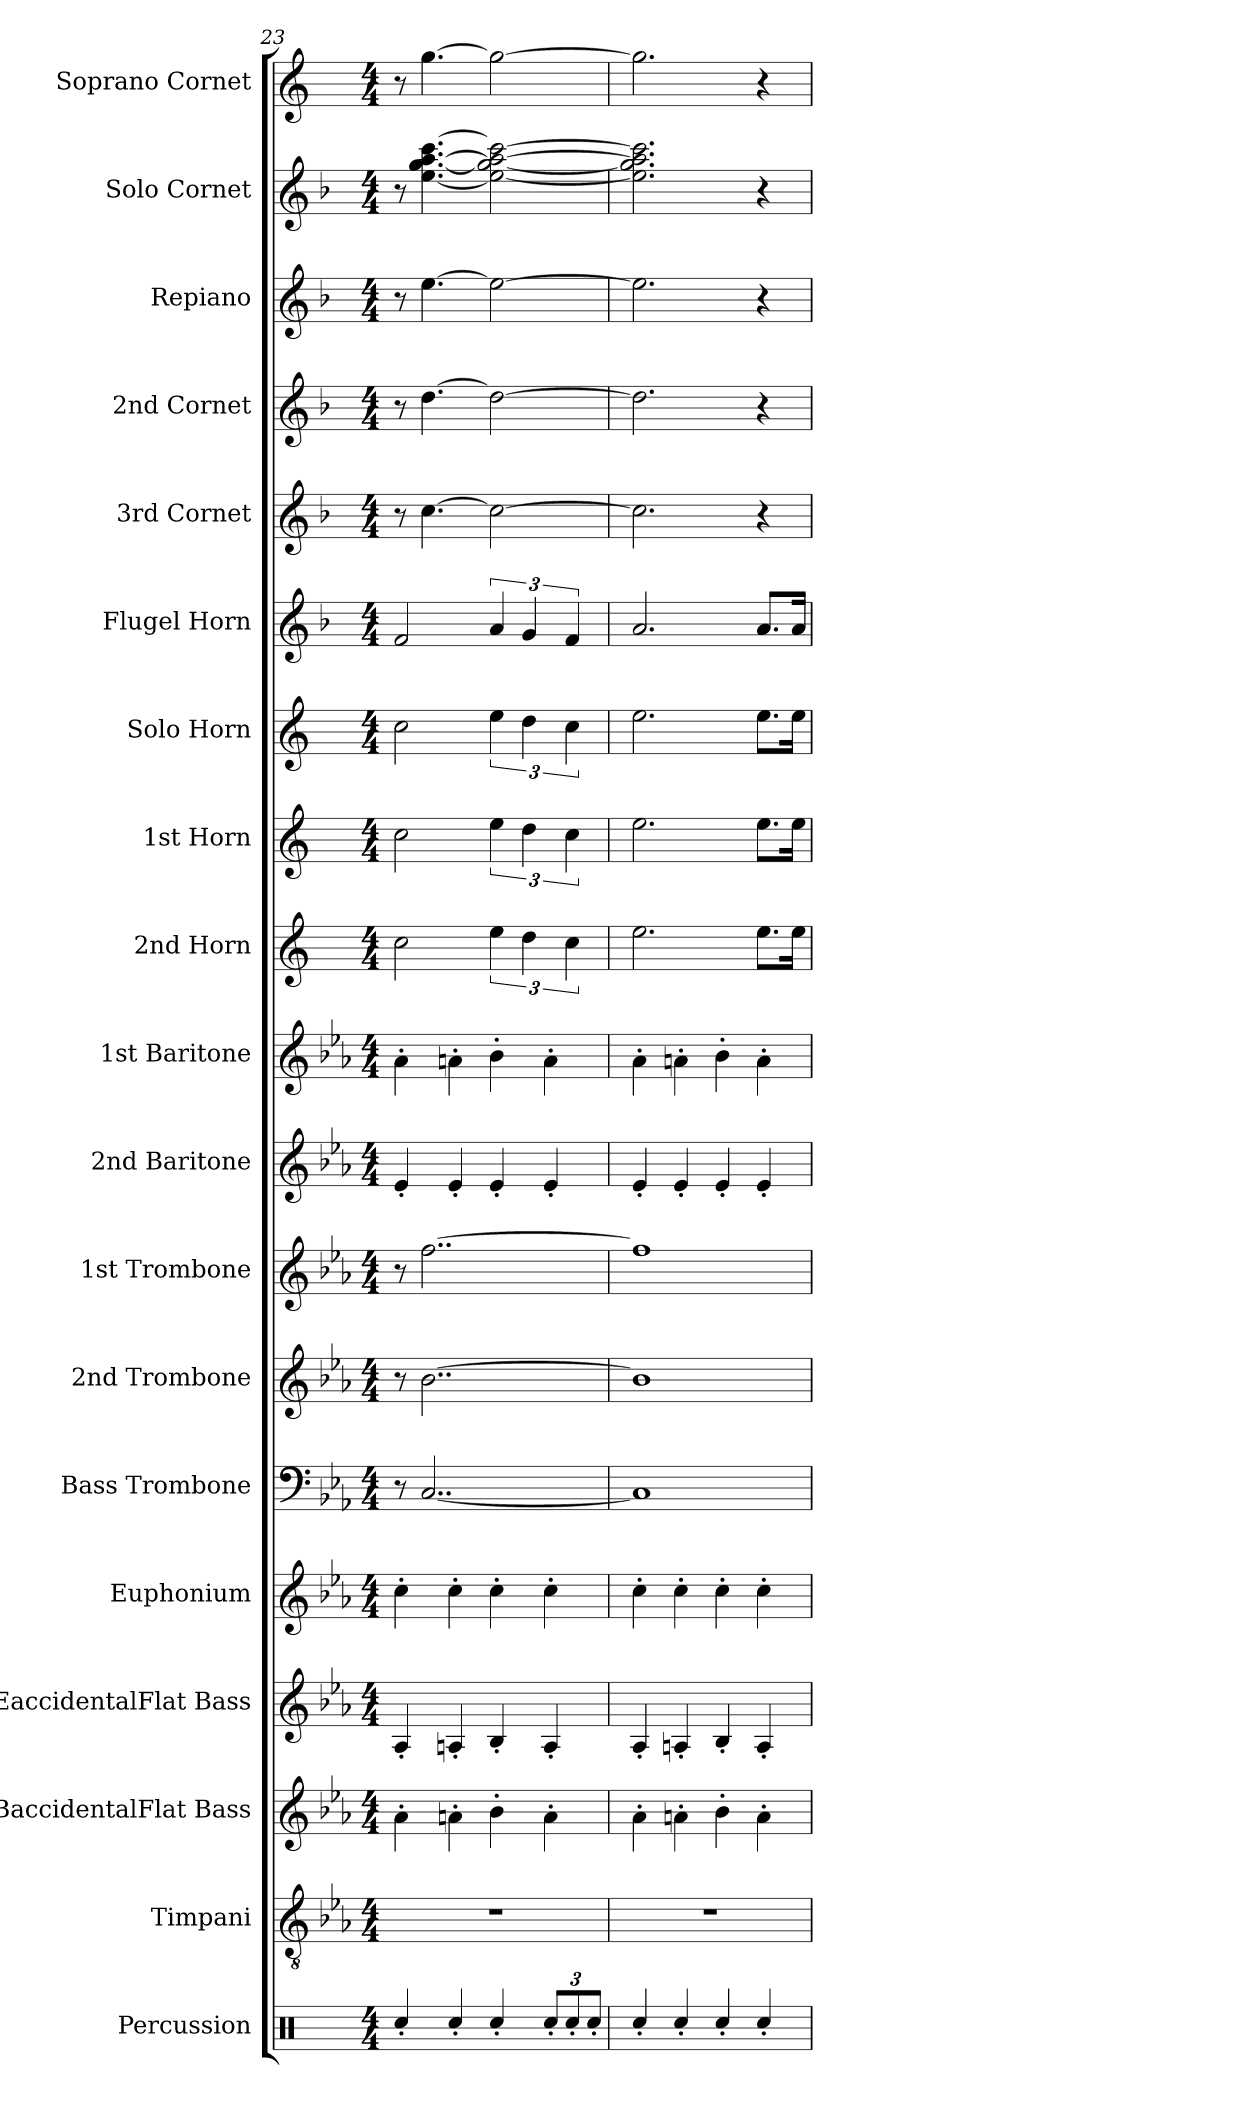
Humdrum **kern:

**kern	**kern	**kern	**kern	**kern	**kern	**kern	**kern	**kern	**kern	**kern	**kern	**kern	**kern	**kern	**kern	**kern	**kern	**kern
*part19	*part18	*part17	*part16	*part15	*part14	*part13	*part12	*part11	*part10	*part9	*part8	*part7	*part6	*part5	*part4	*part3	*part2	*part1
*staff19	*staff18	*staff17	*staff16	*staff15	*staff14	*staff13	*staff12	*staff11	*staff10	*staff9	*staff8	*staff7	*staff6	*staff5	*staff4	*staff3	*staff2	*staff1
*I"Percussion	*I"Timpani	*I"BBaccidentalFlat Bass	*I"EaccidentalFlat Bass	*I"Euphonium	*I"Bass Trombone	*I"2nd Trombone	*I"1st Trombone	*I"2nd Baritone	*I"1st Baritone	*I"2nd Horn	*I"1st Horn	*I"Solo Horn	*I"Flugel Horn	*I"3rd Cornet	*I"2nd Cornet	*I"Repiano	*I"Solo Cornet	*I"Soprano Cornet
*I'Perc.	*I'Timp.	*I'BBaccidentalFlat B.	*I'EaccidentalFlat B.	*I'Euph.	*I'Bs. Trb.	*I'2ndTrb.	*I'1st Trb.	*I'2ndBari.	*I'1st Bari.	*I'2nd Hn.	*I'1st Hn.	*I'Solo Hn.	*I'Flghn.	*I'3rd Cnt.	*I'2nd Cnt.	*I'Rep.	*I'Solo Cnt.	*I'Sop. Cnt.
*clefX	*clefGv2	*clefG2	*clefG2	*clefG2	*clefF4	*clefG2	*clefG2	*clefG2	*clefG2	*clefG2	*clefG2	*clefG2	*clefG2	*clefG2	*clefG2	*clefG2	*clefG2	*clefG2
*	*	*ITrd15c26	*ITrd12c21	*ITrd8c14	*	*ITrd8c14	*ITrd8c14	*ITrd8c14	*ITrd8c14	*ITrd5c9	*ITrd5c9	*ITrd5c9	*ITrd1c2	*ITrd1c2	*ITrd1c2	*ITrd1c2	*ITrd1c2	*ITrd-2c-3
*k[]	*k[b-e-a-]	*k[b-e-a-]	*k[b-e-a-]	*k[b-e-a-]	*k[b-e-a-]	*k[b-e-a-]	*k[b-e-a-]	*k[b-e-a-]	*k[b-e-a-]	*k[b-e-a-]	*k[b-e-a-]	*k[b-e-a-]	*k[b-e-a-]	*k[b-e-a-]	*k[b-e-a-]	*k[b-e-a-]	*k[b-e-a-]	*k[b-e-a-]
*M4/4	*M4/4	*M4/4	*M4/4	*M4/4	*M4/4	*M4/4	*M4/4	*M4/4	*M4/4	*M4/4	*M4/4	*M4/4	*M4/4	*M4/4	*M4/4	*M4/4	*M4/4	*M4/4
=23	=23	=23	=23	=23	=23	=23	=23	=23	=23	=23	=23	=23	=23	=23	=23	=23	=23	=23
4Rcc'/	1r	4AA-'\	4AA-'/	4c'\	8r	8r	8r	4E-'/	4A-'\	2e-\	2e-\	2e-\	2e-/	8r	8r	8r	8r	8r
.	.	.	.	.	[2..C/	[2..B-\	[2..f\	.	.	.	.	.	.	[4.b-\	[4.cc\	[4.dd\	[4.dd\ [4.ff\ [4.gg\ [4.bb-\	[4.bb-\
4Rcc'/	.	4AAn'\	4AAn'/	4c'\	.	.	.	4E-'/	4An'\	.	.	.	.	.	.	.	.	.
4Rcc'/	.	4BB-'\	4BB-'/	4c'\	.	.	.	4E-'/	4B-'\	6g\	6g\	6g\	6g/	2b-\_	2cc\_	2dd\_	2dd\_ 2ff\_ 2gg\_ 2bb-\_	2bb-\_
.	.	.	.	.	.	.	.	.	.	6f\	6f\	6f\	6f/	.	.	.	.	.
*Xbrackettup	*	*	*	*	*	*	*	*	*	*	*	*	*	*	*	*	*	*
12Rcc'/L	.	4AA'\	4AA'/	4c'\	.	.	.	4E-'/	4A'\	.	.	.	.	.	.	.	.	.
12Rcc'/	.	.	.	.	.	.	.	.	.	6e-\	6e-\	6e-\	6e-/	.	.	.	.	.
12Rcc'/J	.	.	.	.	.	.	.	.	.	.	.	.	.	.	.	.	.	.
=24	=24	=24	=24	=24	=24	=24	=24	=24	=24	=24	=24	=24	=24	=24	=24	=24	=24	=24
4Rcc'/	1r	4AA-'\	4AA-'/	4c'\	1C]	1B-]	1f]	4E-'/	4A-'\	2.g\	2.g\	2.g\	2.g/	2.b-\]	2.cc\]	2.dd\]	2.dd\] 2.ff\] 2.gg\] 2.bb-\]	2.bb-\]
4Rcc'/	.	4AAn'\	4AAn'/	4c'\	.	.	.	4E-'/	4An'\	.	.	.	.	.	.	.	.	.
4Rcc'/	.	4BB-'\	4BB-'/	4c'\	.	.	.	4E-'/	4B-'\	.	.	.	.	.	.	.	.	.
4Rcc'/	.	4AA'\	4AA'/	4c'\	.	.	.	4E-'/	4A'\	8.g\L	8.g\L	8.g\L	8.g/L	4r	4r	4r	4r	4r
.	.	.	.	.	.	.	.	.	.	16g\Jk	16g\Jk	16g\Jk	16g/Jk	.	.	.	.	.
=	=	=	=	=	=	=	=	=	=	=	=	=	=	=	=	=	=	=
*-	*-	*-	*-	*-	*-	*-	*-	*-	*-	*-	*-	*-	*-	*-	*-	*-	*-	*-
